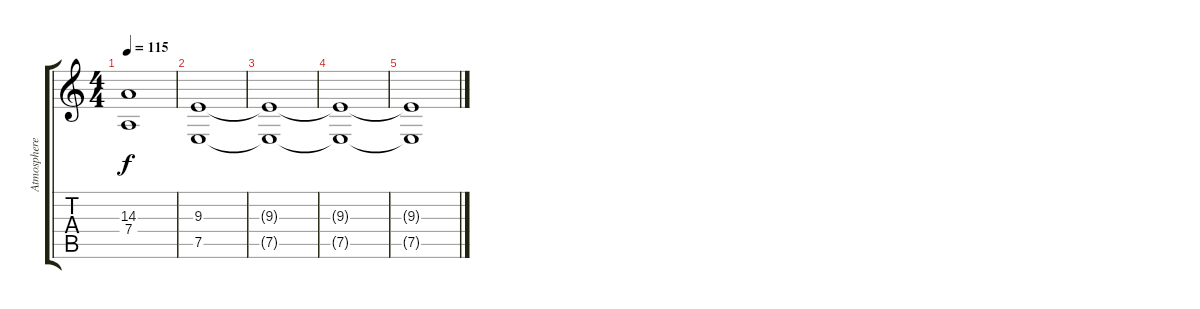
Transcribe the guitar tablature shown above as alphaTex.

\track ("Atmosphere" "Atmosphere") {instrument stringensemble2}
\staff {score tabs}
\tuning (E4 B3 G3 D3 A2 E2) {hide}
\ts (4 4)
\tempo 115
\clef g2
\ks c
(14.3{t} 7.4{t}).1{dy f} |
(9.3 7.5).1 |
(9.3{t} 7.5{t}).1 |
(9.3{t} 7.5{t}).1 |
(9.3{t} 7.5{t}).1
